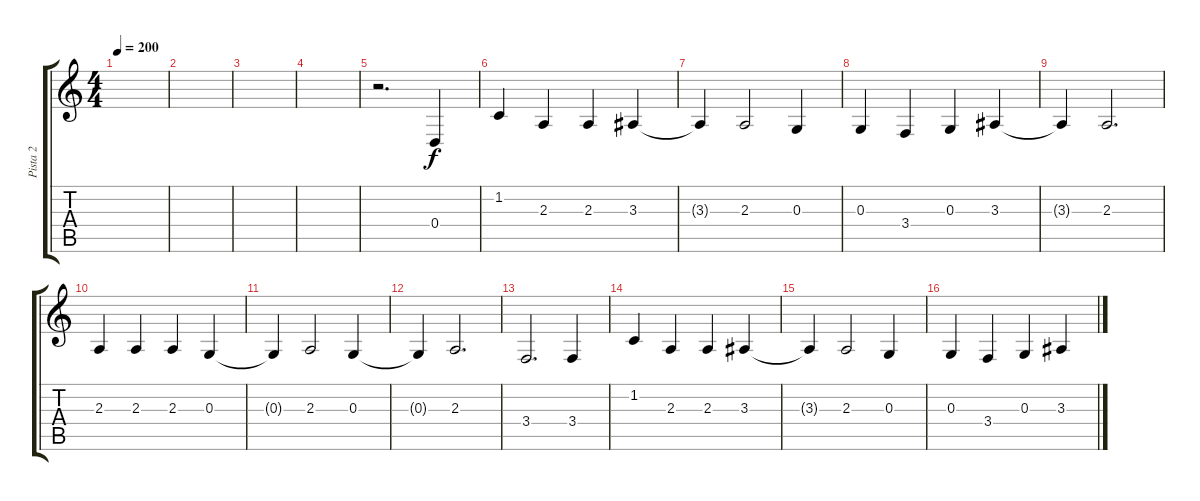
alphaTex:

\track ("Pista 2" "Pista 2") {instrument electricgrandpiano}
\staff {score tabs}
\tuning (E4 B3 G3 D3 A2 E2) {hide}
\ts (4 4)
\tempo 200
\clef g2
\ks c
|
|
|
|
r.2{d} 0.4.4 |
1.2.4 2.3.4 2.3.4 3.3.4 |
3.3{t}.4 2.3.2 0.3.4 |
0.3.4 3.4.4 0.3.4 3.3.4 |
3.3{t}.4 2.3.2{d} |
2.3.4 2.3.4 2.3.4 0.3.4 |
0.3{t}.4 2.3.2 0.3.4 |
0.3{t}.4 2.3.2{d} |
3.4.2{d} 3.4.4 |
1.2.4 2.3.4 2.3.4 3.3.4 |
3.3{t}.4 2.3.2 0.3.4 |
0.3.4 3.4.4 0.3.4 3.3.4
